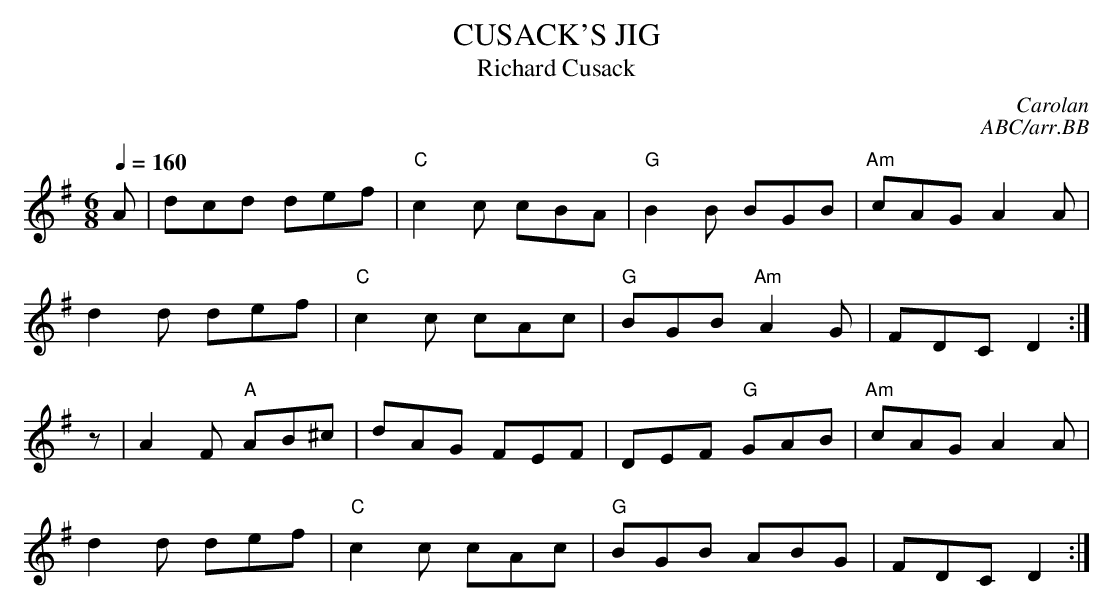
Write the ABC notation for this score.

X:1
T:CUSACK'S JIG
T:Richard Cusack
C:Carolan
C:ABC/arr.BB
M:6/8
Q:1/4=160
K:Dmix
A|dcd def|"C"c2c cBA|"G"B2B BGB|"Am"cAG A2A|
d2d def|"C"c2c cAc|"G"BGB "Am"A2G|FDC D2:|
z|A2F "A"AB^c|dAG FEF|DEF "G"GAB|"Am"cAG A2A|
d2d def|"C"c2c cAc|"G"BGB ABG|FDC D2   :|
